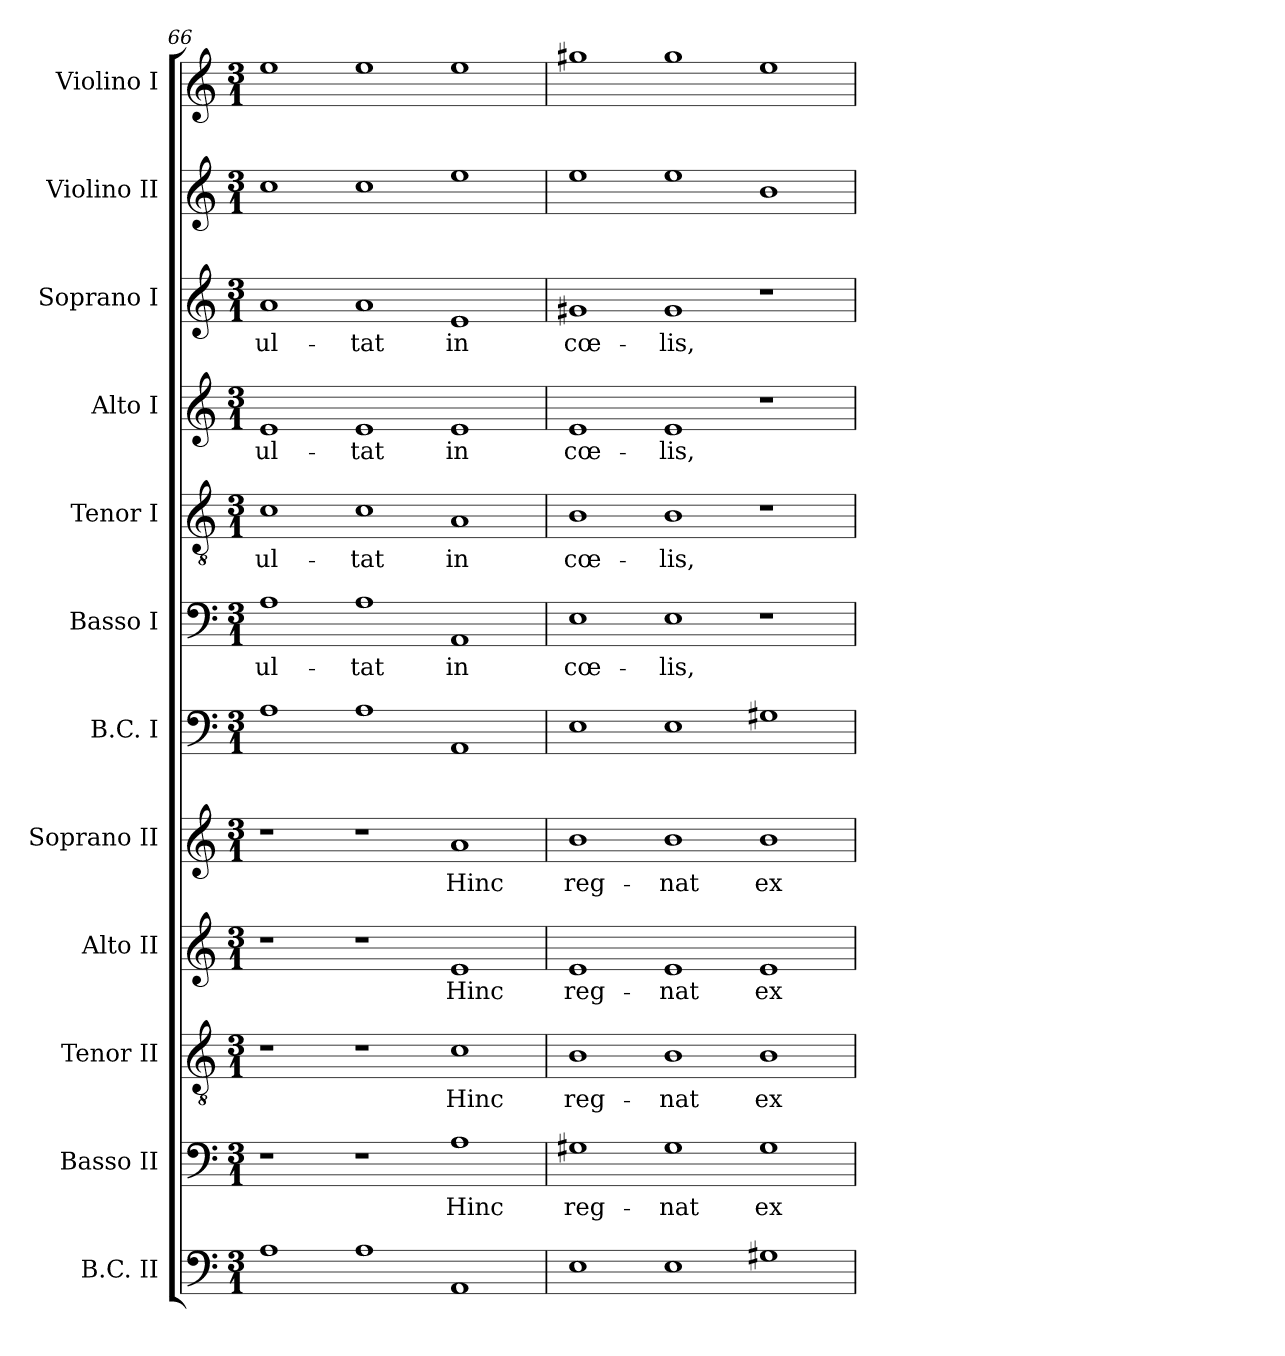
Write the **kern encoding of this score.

**kern	**kern	**text	**kern	**text	**kern	**text	**kern	**text	**kern	**kern	**text	**kern	**text	**kern	**text	**kern	**text	**kern	**kern
*part12	*part11	*part11	*part10	*part10	*part9	*part9	*part8	*part8	*part7	*part6	*part6	*part5	*part5	*part4	*part4	*part3	*part3	*part2	*part1
*staff12	*staff11	*staff11	*staff10	*staff10	*staff9	*staff9	*staff8	*staff8	*staff7	*staff6	*staff6	*staff5	*staff5	*staff4	*staff4	*staff3	*staff3	*staff2	*staff1
*I"B.C. II	*I"Basso II	*	*I"Tenor II	*	*I"Alto II	*	*I"Soprano II	*	*I"B.C. I	*I"Basso I	*	*I"Tenor I	*	*I"Alto I	*	*I"Soprano I	*	*I"Violino II	*I"Violino I
*I'BC2	*I'B 2	*	*I'T 2	*	*I'A 2	*	*I'S 2	*	*I'BC1	*I'B 1	*	*I'T 1	*	*I'A 1	*	*I'S 1	*	*I'Vln. II	*I'Vln. I
*clefF4	*clefF4	*	*clefGv2	*	*clefG2	*	*clefG2	*	*clefF4	*clefF4	*	*clefGv2	*	*clefG2	*	*clefG2	*	*clefG2	*clefG2
*k[]	*k[]	*	*k[]	*	*k[]	*	*k[]	*	*k[]	*k[]	*	*k[]	*	*k[]	*	*k[]	*	*k[]	*k[]
*C:	*C:	*	*C:	*	*C:	*	*C:	*	*C:	*C:	*	*C:	*	*C:	*	*C:	*	*C:	*C:
*M3/1	*M3/1	*	*M3/1	*	*M3/1	*	*M3/1	*	*M3/1	*M3/1	*	*M3/1	*	*M3/1	*	*M3/1	*	*M3/1	*M3/1
=66	=66	=66	=66	=66	=66	=66	=66	=66	=66	=66	=66	=66	=66	=66	=66	=66	=66	=66	=66
!	!	!	!	!	!	!	!	!	!	!	!LO:LY:b	!	!	!	!	!	!	!	!
!	!	!	!	!	!	!	!	!	!	!	!	!	!LO:LY:b	!	!	!	!	!	!
!	!	!	!	!	!	!	!	!	!	!	!	!	!	!	!LO:LY:b	!	!	!	!
!	!	!	!	!	!	!	!	!	!	!	!	!	!	!	!	!	!LO:LY:b	!	!
1A	1r	.	1r	.	1r	.	1r	.	1A	1A	-ul-	1c	-ul-	1e	-ul-	1a	-ul-	1cc	1ee
!	!	!	!	!	!	!	!	!	!	!	!LO:LY:b	!	!	!	!	!	!	!	!
!	!	!	!	!	!	!	!	!	!	!	!	!	!LO:LY:b	!	!	!	!	!	!
!	!	!	!	!	!	!	!	!	!	!	!	!	!	!	!LO:LY:b	!	!	!	!
!	!	!	!	!	!	!	!	!	!	!	!	!	!	!	!	!	!LO:LY:b	!	!
1A	1r	.	1r	.	1r	.	1r	.	1A	1A	-tat	1c	-tat	1e	-tat	1a	-tat	1cc	1ee
!	!	!LO:LY:b	!	!	!	!	!	!	!	!	!	!	!	!	!	!	!	!	!
!	!	!	!	!LO:LY:b	!	!	!	!	!	!	!	!	!	!	!	!	!	!	!
!	!	!	!	!	!	!LO:LY:b	!	!	!	!	!	!	!	!	!	!	!	!	!
!	!	!	!	!	!	!	!	!LO:LY:b	!	!	!	!	!	!	!	!	!	!	!
!	!	!	!	!	!	!	!	!	!	!	!LO:LY:b	!	!	!	!	!	!	!	!
!	!	!	!	!	!	!	!	!	!	!	!	!	!LO:LY:b	!	!	!	!	!	!
!	!	!	!	!	!	!	!	!	!	!	!	!	!	!	!LO:LY:b	!	!	!	!
!	!	!	!	!	!	!	!	!	!	!	!	!	!	!	!	!	!LO:LY:b	!	!
1AA	1A	Hinc	1c	Hinc	1e	Hinc	1a	Hinc	1AA	1AA	in	1A	in	1e	in	1e	in	1ee	1ee
=67	=67	=67	=67	=67	=67	=67	=67	=67	=67	=67	=67	=67	=67	=67	=67	=67	=67	=67	=67
!	!	!LO:LY:b	!	!	!	!	!	!	!	!	!	!	!	!	!	!	!	!	!
!	!	!	!	!LO:LY:b	!	!	!	!	!	!	!	!	!	!	!	!	!	!	!
!	!	!	!	!	!	!LO:LY:b	!	!	!	!	!	!	!	!	!	!	!	!	!
!	!	!	!	!	!	!	!	!LO:LY:b	!	!	!	!	!	!	!	!	!	!	!
!	!	!	!	!	!	!	!	!	!	!	!LO:LY:b	!	!	!	!	!	!	!	!
!	!	!	!	!	!	!	!	!	!	!	!	!	!LO:LY:b	!	!	!	!	!	!
!	!	!	!	!	!	!	!	!	!	!	!	!	!	!	!LO:LY:b	!	!	!	!
!	!	!	!	!	!	!	!	!	!	!	!	!	!	!	!	!	!LO:LY:b	!	!
1E	1G#X	reg-	1B	reg-	1e	reg-	1b	reg-	1E	1E	cœ-	1B	cœ-	1e	cœ-	1g#X	cœ-	1ee	1gg#X
!	!	!LO:LY:b	!	!	!	!	!	!	!	!	!	!	!	!	!	!	!	!	!
!	!	!	!	!LO:LY:b	!	!	!	!	!	!	!	!	!	!	!	!	!	!	!
!	!	!	!	!	!	!LO:LY:b	!	!	!	!	!	!	!	!	!	!	!	!	!
!	!	!	!	!	!	!	!	!LO:LY:b	!	!	!	!	!	!	!	!	!	!	!
!	!	!	!	!	!	!	!	!	!	!	!LO:LY:b	!	!	!	!	!	!	!	!
!	!	!	!	!	!	!	!	!	!	!	!	!	!LO:LY:b	!	!	!	!	!	!
!	!	!	!	!	!	!	!	!	!	!	!	!	!	!	!LO:LY:b	!	!	!	!
!	!	!	!	!	!	!	!	!	!	!	!	!	!	!	!	!	!LO:LY:b	!	!
1E	1G#	-nat	1B	-nat	1e	-nat	1b	-nat	1E	1E	-lis,	1B	-lis,	1e	-lis,	1g#	-lis,	1ee	1gg#
!	!	!LO:LY:b	!	!	!	!	!	!	!	!	!	!	!	!	!	!	!	!	!
!	!	!	!	!LO:LY:b	!	!	!	!	!	!	!	!	!	!	!	!	!	!	!
!	!	!	!	!	!	!LO:LY:b	!	!	!	!	!	!	!	!	!	!	!	!	!
!	!	!	!	!	!	!	!	!LO:LY:b	!	!	!	!	!	!	!	!	!	!	!
1G#X	1G#	ex-	1B	ex-	1e	ex-	1b	ex-	1G#X	1r	.	1r	.	1r	.	1r	.	1b	1ee
=	=	=	=	=	=	=	=	=	=	=	=	=	=	=	=	=	=	=	=
*-	*-	*-	*-	*-	*-	*-	*-	*-	*-	*-	*-	*-	*-	*-	*-	*-	*-	*-	*-
